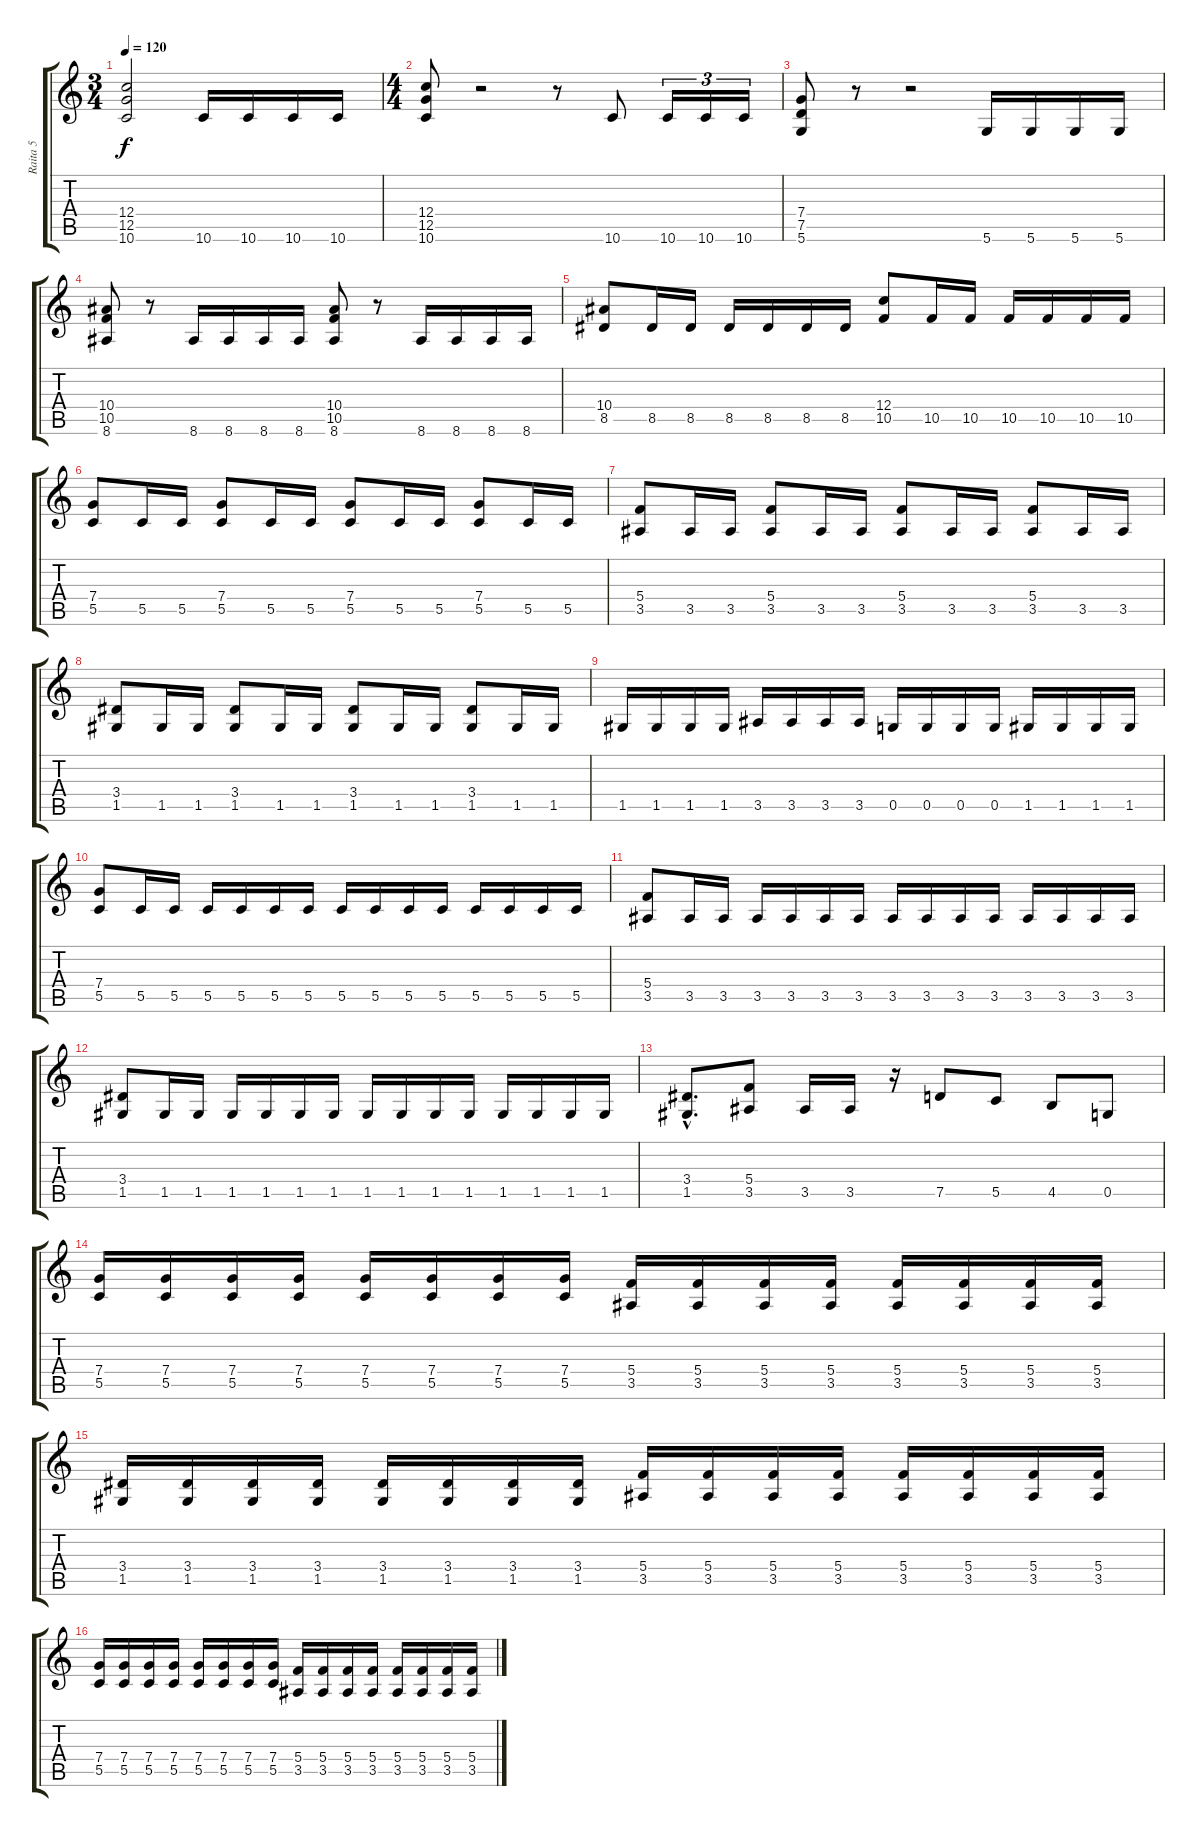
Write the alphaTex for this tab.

\track ("Raita 5" "Raita 5") {instrument overdrivenguitar}
\staff {score tabs}
\tuning (D4 A3 F3 C3 G2 D2) {hide}
\ts (3 4)
\tempo 120
\clef g2
\ks c
(12.4{t} 12.5{t} 10.6{t}).2{dy f} 10.6.16 10.6.16 10.6.16 10.6.16 |
\ts (4 4)
(12.4 12.5 10.6).8 r.2 r.8 10.6.8 10.6.16{tu (3 2)} 10.6.16{tu (3 2)} 10.6.16{tu (3 2)} |
(7.4 7.5 5.6).8 r.8 r.2 5.6.16 5.6.16 5.6.16 5.6.16 |
(10.4 10.5 8.6).8 r.8 8.6.16 8.6.16 8.6.16 8.6.16 (10.4 10.5 8.6).8 r.8 8.6.16 8.6.16 8.6.16 8.6.16 |
(10.4 8.5).8 8.5.16 8.5.16 8.5.16 8.5.16 8.5.16 8.5.16 (12.4 10.5).8 10.5.16 10.5.16 10.5.16 10.5.16 10.5.16 10.5.16 |
(7.4 5.5).8 5.5.16 5.5.16 (7.4 5.5).8 5.5.16 5.5.16 (7.4 5.5).8 5.5.16 5.5.16 (7.4 5.5).8 5.5.16 5.5.16 |
(5.4 3.5).8 3.5.16 3.5.16 (5.4 3.5).8 3.5.16 3.5.16 (5.4 3.5).8 3.5.16 3.5.16 (5.4 3.5).8 3.5.16 3.5.16 |
(3.4 1.5).8 1.5.16 1.5.16 (3.4 1.5).8 1.5.16 1.5.16 (3.4 1.5).8 1.5.16 1.5.16 (3.4 1.5).8 1.5.16 1.5.16 |
1.5.16 1.5.16 1.5.16 1.5.16 3.5.16 3.5.16 3.5.16 3.5.16 0.5.16 0.5.16 0.5.16 0.5.16 1.5.16 1.5.16 1.5.16 1.5.16 |
(7.4 5.5).8 5.5.16 5.5.16 5.5.16 5.5.16 5.5.16 5.5.16 5.5.16 5.5.16 5.5.16 5.5.16 5.5.16 5.5.16 5.5.16 5.5.16 |
(5.4 3.5).8 3.5.16 3.5.16 3.5.16 3.5.16 3.5.16 3.5.16 3.5.16 3.5.16 3.5.16 3.5.16 3.5.16 3.5.16 3.5.16 3.5.16 |
(3.4 1.5).8 1.5.16 1.5.16 1.5.16 1.5.16 1.5.16 1.5.16 1.5.16 1.5.16 1.5.16 1.5.16 1.5.16 1.5.16 1.5.16 1.5.16 |
(3.4{hac} 1.5{hac}).8{d} (5.4 3.5).8 3.5.16 3.5.16 r.16 7.5.8 5.5.8 4.5.8 0.5.8 |
(7.4 5.5).16 (7.4 5.5).16 (7.4 5.5).16 (7.4 5.5).16 (7.4 5.5).16 (7.4 5.5).16 (7.4 5.5).16 (7.4 5.5).16 (5.4 3.5).16 (5.4 3.5).16 (5.4 3.5).16 (5.4 3.5).16 (5.4 3.5).16 (5.4 3.5).16 (5.4 3.5).16 (5.4 3.5).16 |
(3.4 1.5).16 (3.4 1.5).16 (3.4 1.5).16 (3.4 1.5).16 (3.4 1.5).16 (3.4 1.5).16 (3.4 1.5).16 (3.4 1.5).16 (5.4 3.5).16 (5.4 3.5).16 (5.4 3.5).16 (5.4 3.5).16 (5.4 3.5).16 (5.4 3.5).16 (5.4 3.5).16 (5.4 3.5).16 |
(7.4 5.5).16 (7.4 5.5).16 (7.4 5.5).16 (7.4 5.5).16 (7.4 5.5).16 (7.4 5.5).16 (7.4 5.5).16 (7.4 5.5).16 (5.4 3.5).16 (5.4 3.5).16 (5.4 3.5).16 (5.4 3.5).16 (5.4 3.5).16 (5.4 3.5).16 (5.4 3.5).16 (5.4 3.5).16
